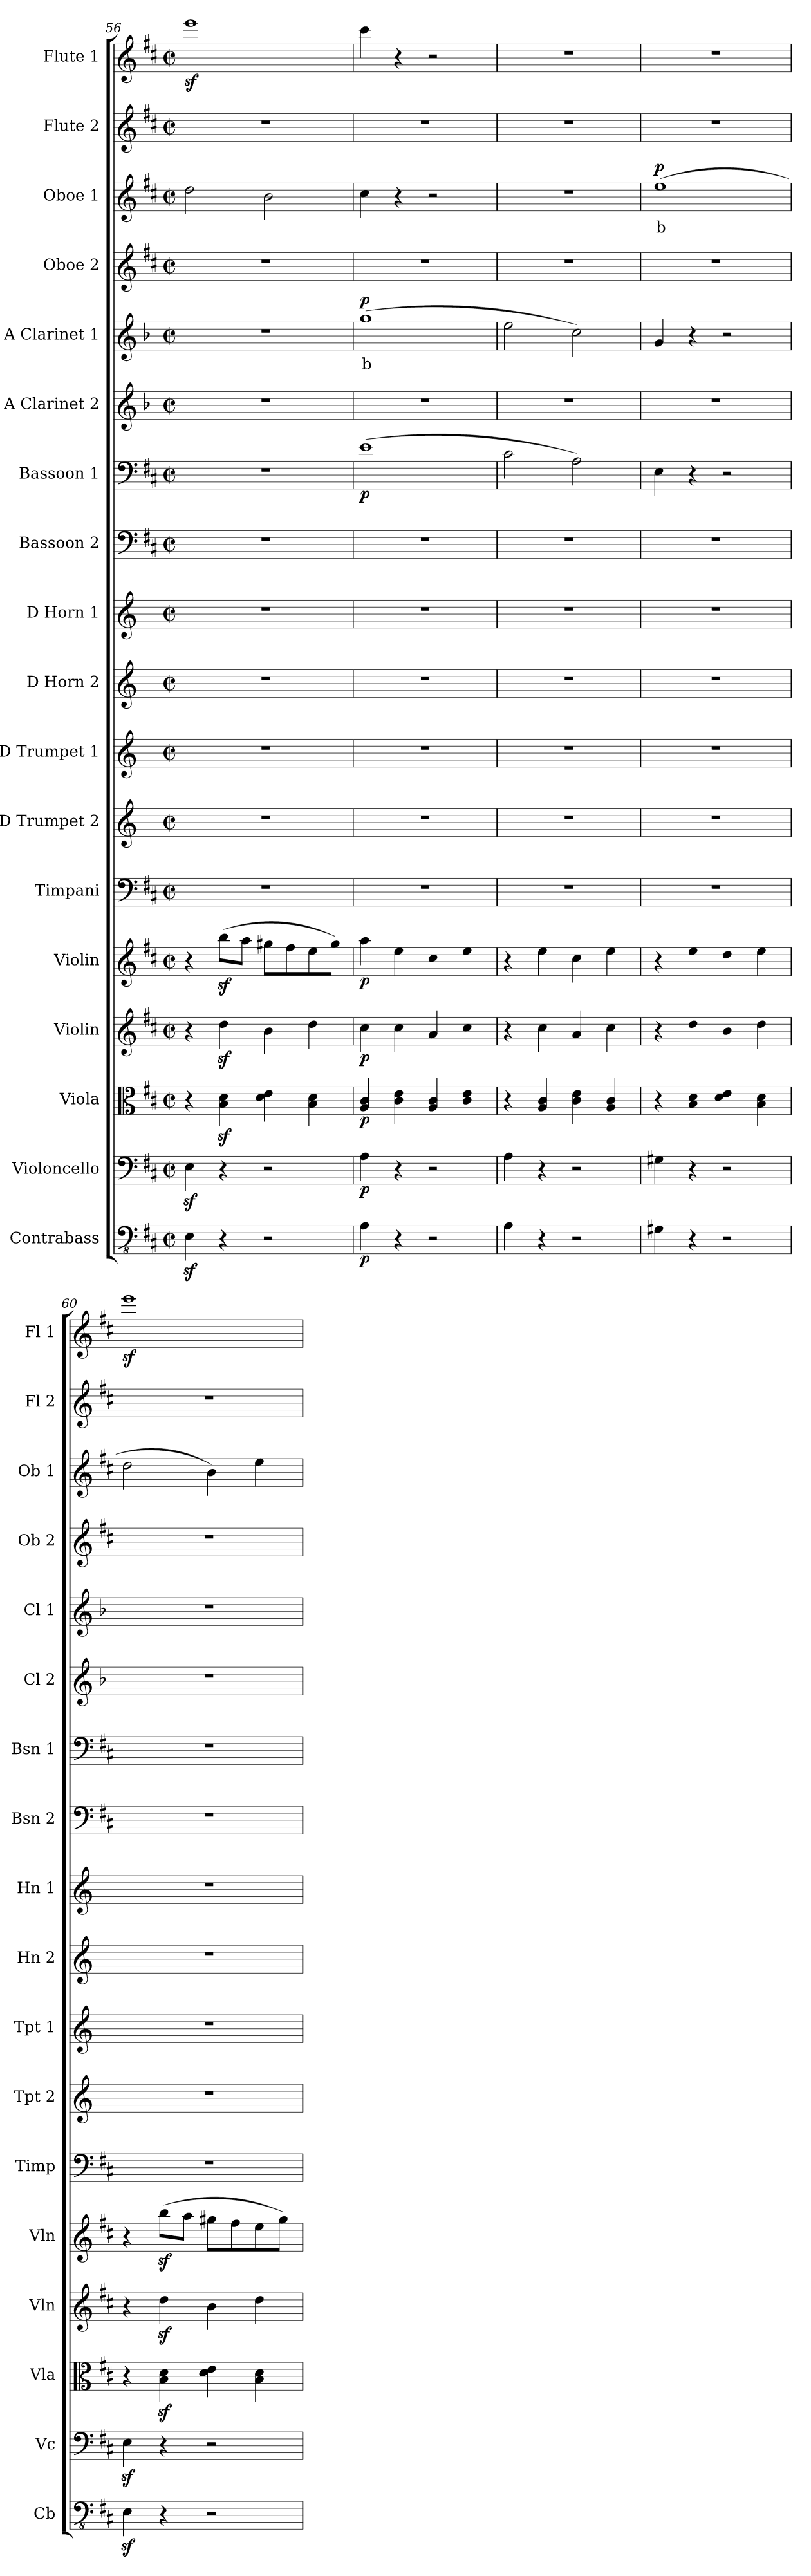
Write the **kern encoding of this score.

**kern	**dynam	**kern	**dynam	**kern	**dynam	**kern	**dynam	**kern	**dynam	**kern	**kern	**kern	**kern	**kern	**kern	**kern	**dynam	**kern	**kern	**text	**dynam	**kern	**kern	**text	**dynam	**kern	**kern
*part18	*part18	*part17	*part17	*part16	*part16	*part15	*part15	*part14	*part14	*part13	*part12	*part11	*part10	*part9	*part8	*part7	*part7	*part6	*part5	*part5	*part5	*part4	*part3	*part3	*part3	*part2	*part1
*staff18	*staff18	*staff17	*staff17	*staff16	*staff16	*staff15	*staff15	*staff14	*staff14	*staff13	*staff12	*staff11	*staff10	*staff9	*staff8	*staff7	*staff7	*staff6	*staff5	*staff5	*staff5	*staff4	*staff3	*staff3	*staff3	*staff2	*staff1
*I"Contrabass	*	*I"Violoncello	*	*I"Viola	*	*I"Violin	*	*I"Violin	*	*I"Timpani	*I"D Trumpet 2	*I"D Trumpet 1	*I"D Horn 2	*I"D Horn 1	*I"Bassoon 2	*I"Bassoon 1	*	*I"A Clarinet 2	*I"A Clarinet 1	*	*	*I"Oboe 2	*I"Oboe 1	*	*	*I"Flute 2	*I"Flute 1
*I'Cb	*	*I'Vc	*	*I'Vla	*	*I'Vln	*	*I'Vln	*	*I'Timp	*I'Tpt 2	*I'Tpt 1	*I'Hn 2	*I'Hn 1	*I'Bsn 2	*I'Bsn 1	*	*I'Cl 2	*I'Cl 1	*	*	*I'Ob 2	*I'Ob 1	*	*	*I'Fl 2	*I'Fl 1
*clefFv4	*	*clefF4	*	*clefC3	*	*clefG2	*	*clefG2	*	*clefF4	*clefG2	*clefG2	*clefG2	*clefG2	*clefF4	*clefF4	*	*clefG2	*clefG2	*	*	*clefG2	*clefG2	*	*	*clefG2	*clefG2
*	*	*	*	*	*	*	*	*	*	*	*ITrd-1c-2	*ITrd-1c-2	*ITrd6c10	*ITrd6c10	*	*	*	*ITrd2c3	*ITrd2c3	*	*	*	*	*	*	*	*
*k[f#c#]	*	*k[f#c#]	*	*k[f#c#]	*	*k[f#c#]	*	*k[f#c#]	*	*k[f#c#]	*k[f#c#]	*k[f#c#]	*k[f#c#]	*k[f#c#]	*k[f#c#]	*k[f#c#]	*	*k[f#c#]	*k[f#c#]	*	*	*k[f#c#]	*k[f#c#]	*	*	*k[f#c#]	*k[f#c#]
*M2/2	*	*M2/2	*	*M2/2	*	*M2/2	*	*M2/2	*	*M2/2	*M2/2	*M2/2	*M2/2	*M2/2	*M2/2	*M2/2	*	*M2/2	*M2/2	*	*	*M2/2	*M2/2	*	*	*M2/2	*M2/2
*met(c|)	*	*met(c|)	*	*met(c|)	*	*met(c|)	*	*met(c|)	*	*met(c|)	*met(c|)	*met(c|)	*met(c|)	*met(c|)	*met(c|)	*met(c|)	*	*met(c|)	*met(c|)	*	*	*met(c|)	*met(c|)	*	*	*met(c|)	*met(c|)
=56	=56	=56	=56	=56	=56	=56	=56	=56	=56	=56	=56	=56	=56	=56	=56	=56	=56	=56	=56	=56	=56	=56	=56	=56	=56	=56	=56
4EEz<\	.	4Ez<\	.	4r	.	4r	.	4r	.	1r	1r	1r	1r	1r	1r	1r	.	1r	1r	.	.	1r	2dd\	.	.	1r	1eeez<
4r	.	4r	.	4B\z< 4d\z<	.	4ddz<\	.	(>8bbz<\L	.	.	.	.	.	.	.	.	.	.	.	.	.	.	.	.	.	.	.
.	.	.	.	.	.	.	.	8aa\J	.	.	.	.	.	.	.	.	.	.	.	.	.	.	.	.	.	.	.
2r	.	2r	.	4d\ 4e\	.	4b\	.	8gg#X\L	.	.	.	.	.	.	.	.	.	.	.	.	.	.	2b\	.	.	.	.
.	.	.	.	.	.	.	.	8ff#\	.	.	.	.	.	.	.	.	.	.	.	.	.	.	.	.	.	.	.
.	.	.	.	4B\ 4d\	.	4dd\	.	8ee\	.	.	.	.	.	.	.	.	.	.	.	.	.	.	.	.	.	.	.
.	.	.	.	.	.	.	.	8gg#\J)	.	.	.	.	.	.	.	.	.	.	.	.	.	.	.	.	.	.	.
=57	=57	=57	=57	=57	=57	=57	=57	=57	=57	=57	=57	=57	=57	=57	=57	=57	=57	=57	=57	=57	=57	=57	=57	=57	=57	=57	=57
!	!LO:DY:b	!	!LO:DY:b	!	!LO:DY:b	!	!LO:DY:b	!	!LO:DY:b	!	!	!	!	!	!	!	!LO:DY:b	!	!	!LO:LY:b:color=#FF0000	!LO:DY:b	!	!	!	!	!	!
4AA\	p	4A\	p	4A/ 4c#/	p	4cc#\	p	4aa\	p	1r	1r	1r	1r	1r	1r	(>1e	p	1r	(>1ee	b	p	1r	4cc#\	.	.	1r	4ccc#\
4r	.	4r	.	4c#\ 4e\	.	4cc#\	.	4ee\	.	.	.	.	.	.	.	.	.	.	.	.	.	.	4r	.	.	.	4r
2r	.	2r	.	4A/ 4c#/	.	4a/	.	4cc#\	.	.	.	.	.	.	.	.	.	.	.	.	.	.	2r	.	.	.	2r
.	.	.	.	4c#\ 4e\	.	4cc#\	.	4ee\	.	.	.	.	.	.	.	.	.	.	.	.	.	.	.	.	.	.	.
=58	=58	=58	=58	=58	=58	=58	=58	=58	=58	=58	=58	=58	=58	=58	=58	=58	=58	=58	=58	=58	=58	=58	=58	=58	=58	=58	=58
4AA\	.	4A\	.	4r	.	4r	.	4r	.	1r	1r	1r	1r	1r	1r	2c#\	.	1r	2cc#\	.	.	1r	1r	.	.	1r	1r
4r	.	4r	.	4A/ 4c#/	.	4cc#\	.	4ee\	.	.	.	.	.	.	.	.	.	.	.	.	.	.	.	.	.	.	.
2r	.	2r	.	4c#\ 4e\	.	4a/	.	4cc#\	.	.	.	.	.	.	.	2A\)	.	.	2a\)	.	.	.	.	.	.	.	.
.	.	.	.	4A/ 4c#/	.	4cc#\	.	4ee\	.	.	.	.	.	.	.	.	.	.	.	.	.	.	.	.	.	.	.
=59	=59	=59	=59	=59	=59	=59	=59	=59	=59	=59	=59	=59	=59	=59	=59	=59	=59	=59	=59	=59	=59	=59	=59	=59	=59	=59	=59
!	!	!	!	!	!	!	!	!	!	!	!	!	!	!	!	!	!	!	!	!	!	!	!	!LO:LY:b:color=#FF0000	!LO:DY:b	!	!
4GG#X\	.	4G#X\	.	4r	.	4r	.	4r	.	1r	1r	1r	1r	1r	1r	4E\	.	1r	4e/	.	.	1r	(>1ee	b	p	1r	1r
4r	.	4r	.	4B\ 4d\	.	4dd\	.	4ee\	.	.	.	.	.	.	.	4r	.	.	4r	.	.	.	.	.	.	.	.
2r	.	2r	.	4d\ 4e\	.	4b\	.	4dd\	.	.	.	.	.	.	.	2r	.	.	2r	.	.	.	.	.	.	.	.
.	.	.	.	4B\ 4d\	.	4dd\	.	4ee\	.	.	.	.	.	.	.	.	.	.	.	.	.	.	.	.	.	.	.
=60	=60	=60	=60	=60	=60	=60	=60	=60	=60	=60	=60	=60	=60	=60	=60	=60	=60	=60	=60	=60	=60	=60	=60	=60	=60	=60	=60
4EEz<\	.	4Ez<\	.	4r	.	4r	.	4r	.	1r	1r	1r	1r	1r	1r	1r	.	1r	1r	.	.	1r	2dd\	.	.	1r	1eeez<
4r	.	4r	.	4B\z< 4d\z<	.	4ddz<\	.	(>8bbz<\L	.	.	.	.	.	.	.	.	.	.	.	.	.	.	.	.	.	.	.
.	.	.	.	.	.	.	.	8aa\J	.	.	.	.	.	.	.	.	.	.	.	.	.	.	.	.	.	.	.
2r	.	2r	.	4d\ 4e\	.	4b\	.	8gg#X\L	.	.	.	.	.	.	.	.	.	.	.	.	.	.	4b\)	.	.	.	.
.	.	.	.	.	.	.	.	8ff#\	.	.	.	.	.	.	.	.	.	.	.	.	.	.	.	.	.	.	.
.	.	.	.	4B\ 4d\	.	4dd\	.	8ee\	.	.	.	.	.	.	.	.	.	.	.	.	.	.	4ee\	.	.	.	.
.	.	.	.	.	.	.	.	8gg#\J)	.	.	.	.	.	.	.	.	.	.	.	.	.	.	.	.	.	.	.
=	=	=	=	=	=	=	=	=	=	=	=	=	=	=	=	=	=	=	=	=	=	=	=	=	=	=	=
*-	*-	*-	*-	*-	*-	*-	*-	*-	*-	*-	*-	*-	*-	*-	*-	*-	*-	*-	*-	*-	*-	*-	*-	*-	*-	*-	*-
